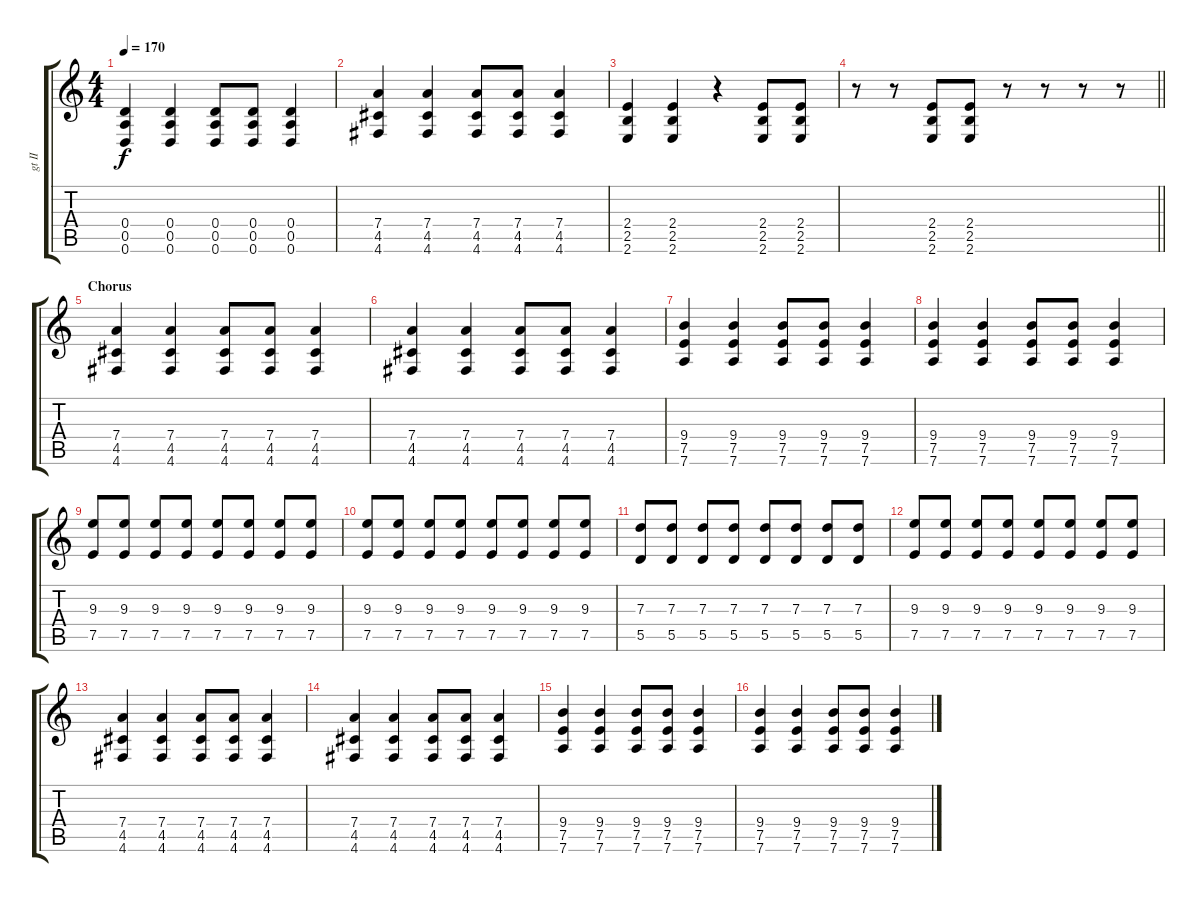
\track ("gt II" "gt II") {instrument overdrivenguitar}
\staff {score tabs}
\tuning (E4 B3 G3 D3 A2 D2) {hide}
\ts (4 4)
\tempo 170
\clef g2
\ks c
(0.4 0.5 0.6).4{dy f} (0.4 0.5 0.6).4 (0.4 0.5 0.6).8 (0.4 0.5 0.6).8 (0.4 0.5 0.6).4 |
(7.4 4.5 4.6).4 (7.4 4.5 4.6).4 (7.4 4.5 4.6).8 (7.4 4.5 4.6).8 (7.4 4.5 4.6).4 |
(2.4 2.5 2.6).4 (2.4 2.5 2.6).4 r.4 (2.4 2.5 2.6).8 (2.4 2.5 2.6).8 |
\barLineRight lightlight
r.8 r.8 (2.4 2.5 2.6).8 (2.4 2.5 2.6).8 r.8 r.8 r.8 r.8 |
\section ("" "Chorus")
(7.4 4.5 4.6).4 (7.4 4.5 4.6).4 (7.4 4.5 4.6).8 (7.4 4.5 4.6).8 (7.4 4.5 4.6).4 |
(7.4 4.5 4.6).4 (7.4 4.5 4.6).4 (7.4 4.5 4.6).8 (7.4 4.5 4.6).8 (7.4 4.5 4.6).4 |
(9.4 7.5 7.6).4 (9.4 7.5 7.6).4 (9.4 7.5 7.6).8 (9.4 7.5 7.6).8 (9.4 7.5 7.6).4 |
(9.4 7.5 7.6).4 (9.4 7.5 7.6).4 (9.4 7.5 7.6).8 (9.4 7.5 7.6).8 (9.4 7.5 7.6).4 |
(9.3 7.5).8 (9.3 7.5).8 (9.3 7.5).8 (9.3 7.5).8 (9.3 7.5).8 (9.3 7.5).8 (9.3 7.5).8 (9.3 7.5).8 |
(9.3 7.5).8 (9.3 7.5).8 (9.3 7.5).8 (9.3 7.5).8 (9.3 7.5).8 (9.3 7.5).8 (9.3 7.5).8 (9.3 7.5).8 |
(7.3 5.5).8 (7.3 5.5).8 (7.3 5.5).8 (7.3 5.5).8 (7.3 5.5).8 (7.3 5.5).8 (7.3 5.5).8 (7.3 5.5).8 |
(9.3 7.5).8 (9.3 7.5).8 (9.3 7.5).8 (9.3 7.5).8 (9.3 7.5).8 (9.3 7.5).8 (9.3 7.5).8 (9.3 7.5).8 |
(7.4 4.5 4.6).4 (7.4 4.5 4.6).4 (7.4 4.5 4.6).8 (7.4 4.5 4.6).8 (7.4 4.5 4.6).4 |
(7.4 4.5 4.6).4 (7.4 4.5 4.6).4 (7.4 4.5 4.6).8 (7.4 4.5 4.6).8 (7.4 4.5 4.6).4 |
(9.4 7.5 7.6).4 (9.4 7.5 7.6).4 (9.4 7.5 7.6).8 (9.4 7.5 7.6).8 (9.4 7.5 7.6).4 |
(9.4 7.5 7.6).4 (9.4 7.5 7.6).4 (9.4 7.5 7.6).8 (9.4 7.5 7.6).8 (9.4 7.5 7.6).4
